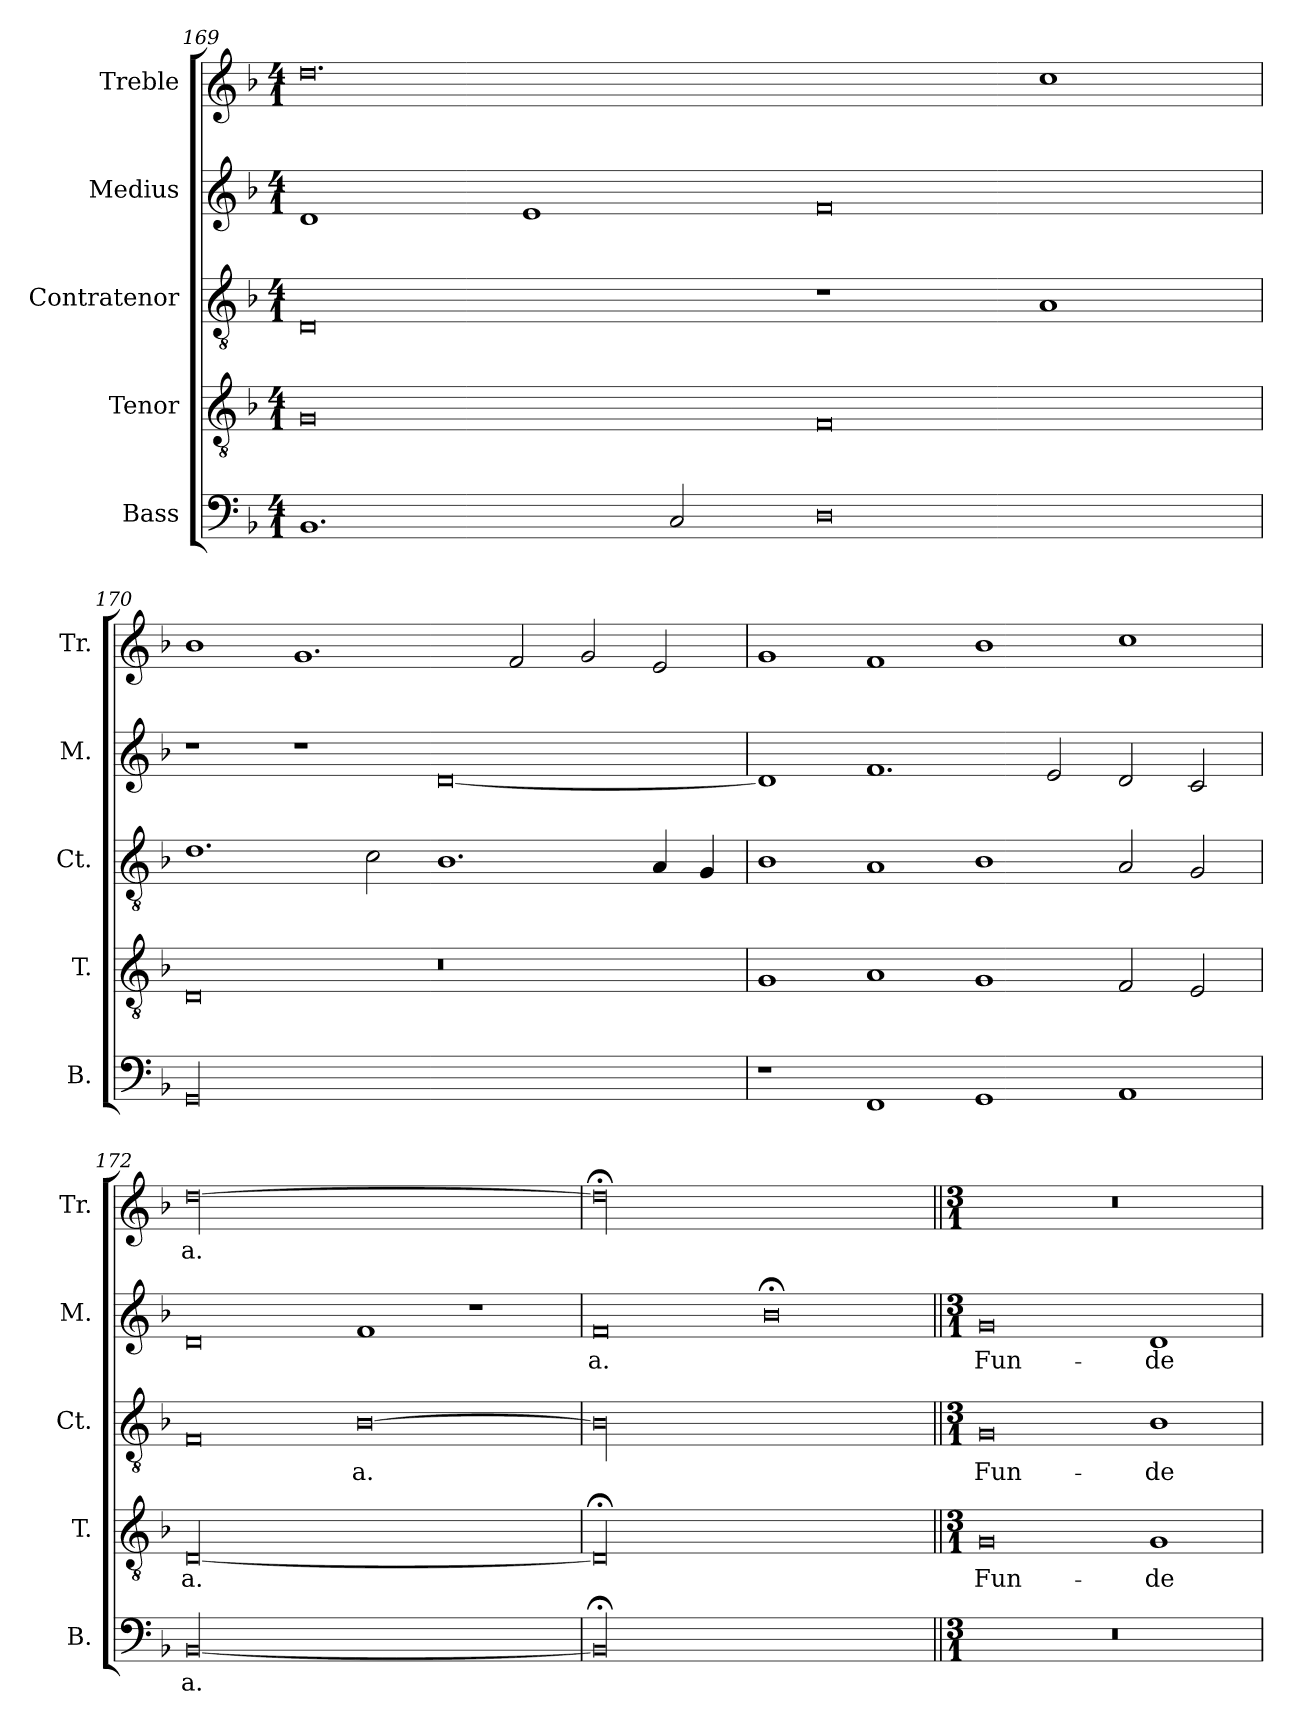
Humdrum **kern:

**kern	**text	**kern	**text	**kern	**text	**kern	**text	**kern	**text
*part5	*part5	*part4	*part4	*part3	*part3	*part2	*part2	*part1	*part1
*staff5	*staff5	*staff4	*staff4	*staff3	*staff3	*staff2	*staff2	*staff1	*staff1
*I"Bass	*	*I"Tenor	*	*I"Contratenor	*	*I"Medius	*	*I"Treble	*
*I'B.	*	*I'T.	*	*I'Ct.	*	*I'M.	*	*I'Tr.	*
*clefF4	*	*clefGv2	*	*clefGv2	*	*clefG2	*	*clefG2	*
*	*	*ITrd7c12	*	*ITrd7c12	*	*	*	*	*
*k[b-]	*	*k[b-]	*	*k[b-]	*	*k[b-]	*	*k[b-]	*
*d:	*	*d:	*	*d:	*	*d:	*	*d:	*
*M4/1	*	*M4/1	*	*M4/1	*	*M4/1	*	*M4/1	*
=169	=169	=169	=169	=169	=169	=169	=169	=169	=169
1.BB-i	.	0GGi	.	0DDi	.	1di	.	0.ddi	.
.	.	.	.	.	.	1ei	.	.	.
2Ci/	.	.	.	.	.	.	.	.	.
0Di	.	0FFi	.	1r	.	0fi	.	.	.
.	.	.	.	1AAi	.	.	.	1cci	.
=170	=170	=170	=170	=170	=170	=170	=170	=170	=170
00GGi	.	0DDi	.	1.Di	.	1r	.	1b-i	.
.	.	.	.	.	.	1r	.	1.gi	.
.	.	.	.	2Ci\	.	.	.	.	.
.	.	0r	.	1.BB-i	.	[<0di	.	.	.
.	.	.	.	.	.	.	.	2fi/	.
.	.	.	.	.	.	.	.	2gi/	.
.	.	.	.	4AAi/	.	.	.	2ei/	.
.	.	.	.	4GGi/	.	.	.	.	.
!!LO:LB:g=z
=171	=171	=171	=171	=171	=171	=171	=171	=171	=171
1r	.	1GGi	.	1BB-i	.	1di]	.	1gi	.
1FFi	.	1AAi	.	1AAi	.	1.fi	.	1fi	.
1GGi	.	1GGi	.	1BB-i	.	.	.	1b-i	.
.	.	.	.	.	.	2ei/	.	.	.
1AAi	.	2FFi/	.	2AAi/	.	2di/	.	1cci	.
.	.	2EEi/	.	2GGi/	.	2ci/	.	.	.
=172	=172	=172	=172	=172	=172	=172	=172	=172	=172
!	!LO:LY:b:color=#000000	!	!	!	!	!	!	!	!
!	!	!	!LO:LY:b:color=#000000	!	!	!	!	!	!
!	!	!	!	!	!	!	!	!	!LO:LY:b:color=#000000
[<00BB-i	-a.	[<00DDi	-a.	0FFi	.	0di	.	[>00ddi	-a.
!	!	!	!	!	!LO:LY:b:color=#000000	!	!	!	!
.	.	.	.	[>0BB-i	-a.	1fi	.	.	.
.	.	.	.	.	.	1r	.	.	.
=173	=173	=173	=173	=173	=173	=173	=173	=173	=173
!	!	!	!	!	!	!	!LO:LY:b:color=#000000	!	!
00BB-;i]	.	00DD;i]	.	00BB-i]	.	0fi	-a.	00dd;i]	.
.	.	.	.	.	.	0b-;i	.	.	.
!!LO:PB:g=z
=174||	=174||	=174||	=174||	=174||	=174||	=174||	=174||	=174||	=174||
*M3/1	*	*M3/1	*	*M3/1	*	*M3/1	*	*M3/1	*
!LO:N:vis=1	!	!	!	!	!	!	!	!	!
!	!	!	!LO:LY:b:color=#000000	!	!	!	!	!	!
!	!	!	!	!	!LO:LY:b:color=#000000	!	!	!	!
!	!	!	!	!	!	!	!LO:LY:b:color=#000000	!LO:N:vis=1	!
0.r	.	0GGi	Fun-	0GGi	Fun-	0gi	Fun-	0.r	.
!	!	!	!LO:LY:b:color=#000000	!	!	!	!	!	!
!	!	!	!	!	!LO:LY:b:color=#000000	!	!	!	!
!	!	!	!	!	!	!	!LO:LY:b:color=#000000	!	!
.	.	1GGi	-de	1BB-i	-de	1di	-de	.	.
=	=	=	=	=	=	=	=	=	=
*-	*-	*-	*-	*-	*-	*-	*-	*-	*-
